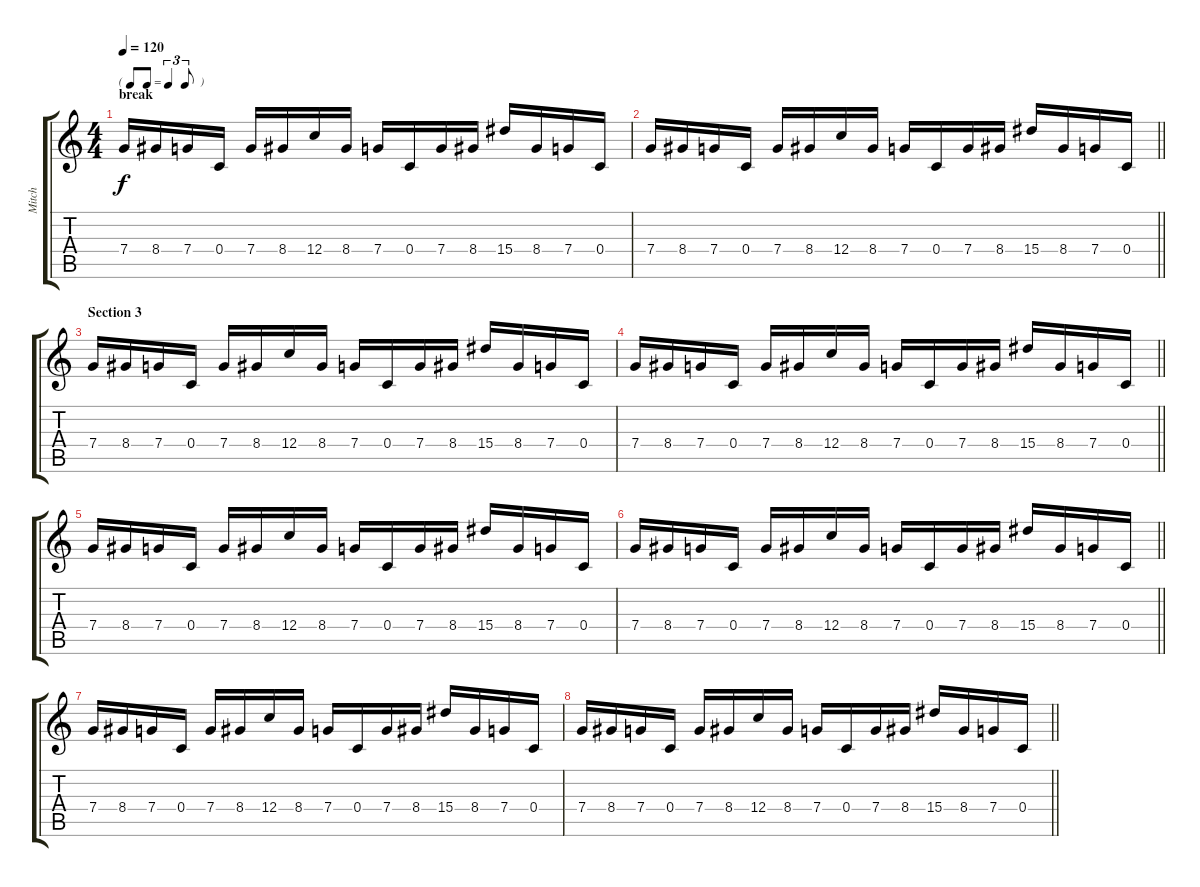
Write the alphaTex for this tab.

\track ("Mitch" "Mitch") {instrument overdrivenguitar}
\staff {score tabs}
\tuning (D4 A3 F3 C3 G2 C2) {hide}
\ts (4 4)
\tf triplet8th
\section ("" "break")
\tempo 120
\clef g2
\ks c
7.4.16{dy f} 8.4.16 7.4.16 0.4.16 7.4.16 8.4.16 12.4.16 8.4.16 7.4.16 0.4.16 7.4.16 8.4.16 15.4.16 8.4.16 7.4.16 0.4.16 |
\barLineRight lightlight
7.4.16 8.4.16 7.4.16 0.4.16 7.4.16 8.4.16 12.4.16 8.4.16 7.4.16 0.4.16 7.4.16 8.4.16 15.4.16 8.4.16 7.4.16 0.4.16 |
\section ("" "Section 3")
7.4.16 8.4.16 7.4.16 0.4.16 7.4.16 8.4.16 12.4.16 8.4.16 7.4.16 0.4.16 7.4.16 8.4.16 15.4.16 8.4.16 7.4.16 0.4.16 |
\barLineRight lightlight
7.4.16 8.4.16 7.4.16 0.4.16 7.4.16 8.4.16 12.4.16 8.4.16 7.4.16 0.4.16 7.4.16 8.4.16 15.4.16 8.4.16 7.4.16 0.4.16 |
7.4.16 8.4.16 7.4.16 0.4.16 7.4.16 8.4.16 12.4.16 8.4.16 7.4.16 0.4.16 7.4.16 8.4.16 15.4.16 8.4.16 7.4.16 0.4.16 |
\barLineRight lightlight
7.4.16 8.4.16 7.4.16 0.4.16 7.4.16 8.4.16 12.4.16 8.4.16 7.4.16 0.4.16 7.4.16 8.4.16 15.4.16 8.4.16 7.4.16 0.4.16 |
7.4.16 8.4.16 7.4.16 0.4.16 7.4.16 8.4.16 12.4.16 8.4.16 7.4.16 0.4.16 7.4.16 8.4.16 15.4.16 8.4.16 7.4.16 0.4.16 |
\barLineRight lightlight
7.4.16 8.4.16 7.4.16 0.4.16 7.4.16 8.4.16 12.4.16 8.4.16 7.4.16 0.4.16 7.4.16 8.4.16 15.4.16 8.4.16 7.4.16 0.4.16
